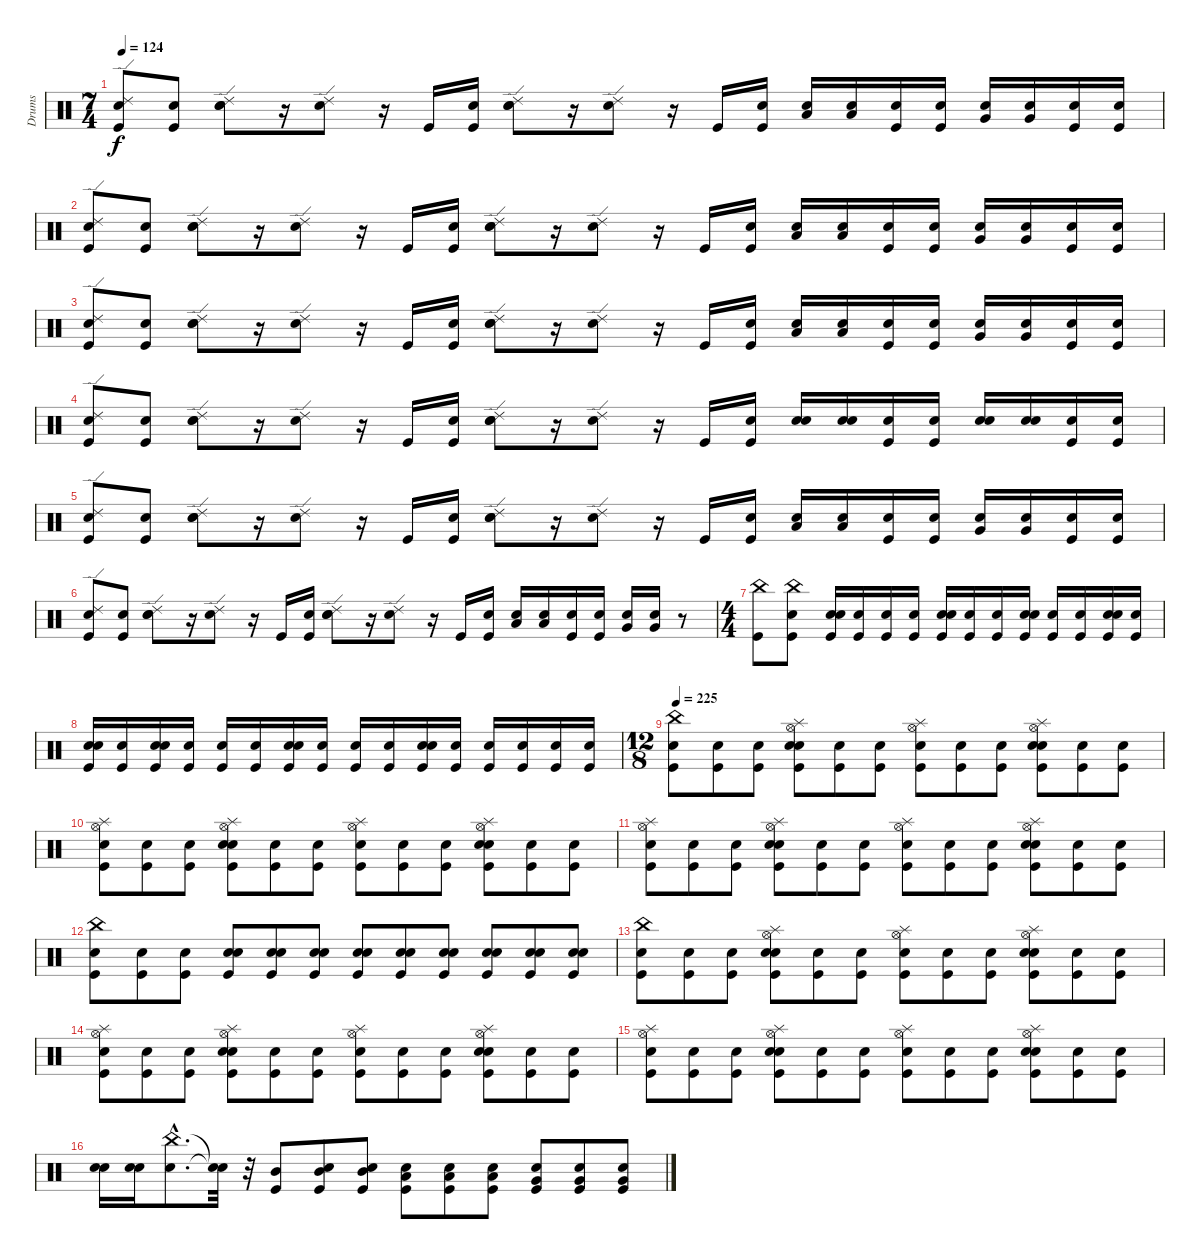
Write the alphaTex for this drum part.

\track ("Drums" "Drums") {instrument percussion}
\staff {score}
\articulation defaults
\ts (7 4)
\tempo 124
\clef neutral
\ks c
("Snare (hit)" "Kick (hit)" "Ride (edge) 2").8{dy f} ("Snare (hit)" "Kick (hit)").8 ("Snare (hit)" "Snare (hit) 2" "Ride (edge) 2").8 r.16 ("Snare (hit) 2" "Ride (edge) 2").8 r.16 "Kick (hit)".16 ("Snare (hit)" "Kick (hit)").16 ("Snare (hit)" "Snare (hit) 2" "Ride (edge) 2").8 r.16 ("Snare (hit) 2" "Ride (edge) 2").8 r.16 "Kick (hit)".16 ("Snare (hit)" "Kick (hit)").16 ("Snare (hit)" "Low Tom (hit)").16 ("Snare (hit)" "Low Tom (hit)").16 ("Snare (hit)" "Kick (hit)").16 ("Snare (hit)" "Kick (hit)").16 ("Snare (hit)" "Very Low Tom (hit)").16 ("Snare (hit)" "Very Low Tom (hit)").16 ("Snare (hit)" "Kick (hit)").16 ("Snare (hit)" "Kick (hit)").16 |
("Snare (hit)" "Kick (hit)" "Ride (edge) 2").8 ("Snare (hit)" "Kick (hit)").8 ("Snare (hit)" "Snare (hit) 2" "Ride (edge) 2").8 r.16 ("Snare (hit) 2" "Ride (edge) 2").8 r.16 "Kick (hit)".16 ("Snare (hit)" "Kick (hit)").16 ("Snare (hit)" "Snare (hit) 2" "Ride (edge) 2").8 r.16 ("Snare (hit) 2" "Ride (edge) 2").8 r.16 "Kick (hit)".16 ("Snare (hit)" "Kick (hit)").16 ("Snare (hit)" "Low Tom (hit)").16 ("Snare (hit)" "Low Tom (hit)").16 ("Snare (hit)" "Kick (hit)").16 ("Snare (hit)" "Kick (hit)").16 ("Snare (hit)" "Very Low Tom (hit)").16 ("Snare (hit)" "Very Low Tom (hit)").16 ("Snare (hit)" "Kick (hit)").16 ("Snare (hit)" "Kick (hit)").16 |
("Snare (hit)" "Kick (hit)" "Ride (edge) 2").8 ("Snare (hit)" "Kick (hit)").8 ("Snare (hit)" "Snare (hit) 2" "Ride (edge) 2").8 r.16 ("Snare (hit) 2" "Ride (edge) 2").8 r.16 "Kick (hit)".16 ("Snare (hit)" "Kick (hit)").16 ("Snare (hit)" "Snare (hit) 2" "Ride (edge) 2").8 r.16 ("Snare (hit) 2" "Ride (edge) 2").8 r.16 "Kick (hit)".16 ("Snare (hit)" "Kick (hit)").16 ("Snare (hit)" "Low Tom (hit)").16 ("Snare (hit)" "Low Tom (hit)").16 ("Snare (hit)" "Kick (hit)").16 ("Snare (hit)" "Kick (hit)").16 ("Snare (hit)" "Very Low Tom (hit)").16 ("Snare (hit)" "Very Low Tom (hit)").16 ("Snare (hit)" "Kick (hit)").16 ("Snare (hit)" "Kick (hit)").16 |
("Snare (hit)" "Kick (hit)" "Ride (edge) 2").8 ("Snare (hit)" "Kick (hit)").8 ("Snare (hit)" "Snare (hit) 2" "Ride (edge) 2").8 r.16 ("Snare (hit) 2" "Ride (edge) 2").8 r.16 "Kick (hit)".16 ("Snare (hit)" "Kick (hit)").16 ("Snare (hit)" "Snare (hit) 2" "Ride (edge) 2").8 r.16 ("Snare (hit) 2" "Ride (edge) 2").8 r.16 "Kick (hit)".16 ("Snare (hit)" "Kick (hit)").16 ("Snare (hit)" "Snare (hit) 2").16 ("Snare (hit)" "Snare (hit) 2").16 ("Snare (hit)" "Kick (hit)").16 ("Snare (hit)" "Kick (hit)").16 ("Snare (hit)" "Snare (hit) 2").16 ("Snare (hit)" "Snare (hit) 2").16 ("Snare (hit)" "Kick (hit)").16 ("Snare (hit)" "Kick (hit)").16 |
("Snare (hit)" "Kick (hit)" "Ride (edge) 2").8 ("Snare (hit)" "Kick (hit)").8 ("Snare (hit)" "Snare (hit) 2" "Ride (edge) 2").8 r.16 ("Snare (hit) 2" "Ride (edge) 2").8 r.16 "Kick (hit)".16 ("Snare (hit)" "Kick (hit)").16 ("Snare (hit)" "Snare (hit) 2" "Ride (edge) 2").8 r.16 ("Snare (hit) 2" "Ride (edge) 2").8 r.16 "Kick (hit)".16 ("Snare (hit)" "Kick (hit)").16 ("Snare (hit)" "Low Tom (hit)").16 ("Snare (hit)" "Low Tom (hit)").16 ("Snare (hit)" "Kick (hit)").16 ("Snare (hit)" "Kick (hit)").16 ("Snare (hit)" "Very Low Tom (hit)").16 ("Snare (hit)" "Very Low Tom (hit)").16 ("Snare (hit)" "Kick (hit)").16 ("Snare (hit)" "Kick (hit)").16 |
("Snare (hit)" "Kick (hit)" "Ride (edge) 2").8 ("Snare (hit)" "Kick (hit)").8 ("Snare (hit)" "Snare (hit) 2" "Ride (edge) 2").8 r.16 ("Snare (hit) 2" "Ride (edge) 2").8 r.16 "Kick (hit)".16 ("Snare (hit)" "Kick (hit)").16 ("Snare (hit)" "Snare (hit) 2" "Ride (edge) 2").8 r.16 ("Snare (hit) 2" "Ride (edge) 2").8 r.16 "Kick (hit)".16 ("Snare (hit)" "Kick (hit)").16 ("Snare (hit)" "Low Tom (hit)").16 ("Snare (hit)" "Low Tom (hit)").16 ("Snare (hit)" "Kick (hit)").16 ("Snare (hit)" "Kick (hit)").16 ("Snare (hit)" "Very Low Tom (hit)").16 ("Snare (hit)" "Very Low Tom (hit)").16 r.8 |
\ts (4 4)
("Kick (hit)" "China (hit)").8 ("Snare (hit)" "Kick (hit)" "China (hit)").8 ("Snare (hit)" "Kick (hit)" "Snare (hit) 2").16 ("Snare (hit)" "Kick (hit)").16 ("Snare (hit)" "Kick (hit)").16 ("Snare (hit)" "Kick (hit)").16 ("Snare (hit)" "Kick (hit)" "Snare (hit) 2").16 ("Snare (hit)" "Kick (hit)").16 ("Snare (hit)" "Kick (hit)").16 ("Snare (hit)" "Kick (hit)" "Snare (hit) 2").16 ("Snare (hit)" "Kick (hit)").16 ("Snare (hit)" "Kick (hit)").16 ("Snare (hit)" "Kick (hit)" "Snare (hit) 2").16 ("Snare (hit)" "Kick (hit)").16 |
("Snare (hit)" "Kick (hit)" "Snare (hit) 2").16 ("Snare (hit)" "Kick (hit)").16 ("Snare (hit)" "Kick (hit)" "Snare (hit) 2").16 ("Snare (hit)" "Kick (hit)").16 ("Snare (hit)" "Kick (hit)").16 ("Snare (hit)" "Kick (hit)").16 ("Snare (hit)" "Kick (hit)" "Snare (hit) 2").16 ("Snare (hit)" "Kick (hit)").16 ("Snare (hit)" "Kick (hit)").16 ("Snare (hit)" "Kick (hit)").16 ("Snare (hit)" "Kick (hit)" "Snare (hit) 2").16 ("Snare (hit)" "Kick (hit)").16 ("Snare (hit)" "Kick (hit)").16 ("Snare (hit)" "Kick (hit)").16 ("Snare (hit)" "Kick (hit)").16 ("Snare (hit)" "Kick (hit)").16 |
\ts (12 8)
\tempo 225
("Snare (hit)" "Kick (hit)" "China (hit)").8 ("Snare (hit)" "Kick (hit)").8 ("Snare (hit)" "Kick (hit)").8 ("Snare (hit)" "Kick (hit)" "Snare (hit) 2" "Hi-Hat (open)" "Splash (hit)").8 ("Snare (hit)" "Kick (hit)").8 ("Snare (hit)" "Kick (hit)").8 ("Snare (hit)" "Kick (hit)" "Hi-Hat (open)" "Splash (hit)").8 ("Snare (hit)" "Kick (hit)").8 ("Snare (hit)" "Kick (hit)").8 ("Snare (hit)" "Kick (hit)" "Snare (hit) 2" "Hi-Hat (open)" "Splash (hit)").8 ("Snare (hit)" "Kick (hit)").8 ("Snare (hit)" "Kick (hit)").8 |
("Snare (hit)" "Kick (hit)" "Hi-Hat (open)" "Splash (hit)").8 ("Snare (hit)" "Kick (hit)").8 ("Snare (hit)" "Kick (hit)").8 ("Snare (hit)" "Kick (hit)" "Snare (hit) 2" "Hi-Hat (open)" "Splash (hit)").8 ("Snare (hit)" "Kick (hit)").8 ("Snare (hit)" "Kick (hit)").8 ("Snare (hit)" "Kick (hit)" "Hi-Hat (open)" "Splash (hit)").8 ("Snare (hit)" "Kick (hit)").8 ("Snare (hit)" "Kick (hit)").8 ("Snare (hit)" "Kick (hit)" "Snare (hit) 2" "Hi-Hat (open)" "Splash (hit)").8 ("Snare (hit)" "Kick (hit)").8 ("Snare (hit)" "Kick (hit)").8 |
("Snare (hit)" "Kick (hit)" "Hi-Hat (open)" "Splash (hit)").8 ("Snare (hit)" "Kick (hit)").8 ("Snare (hit)" "Kick (hit)").8 ("Snare (hit)" "Kick (hit)" "Snare (hit) 2" "Hi-Hat (open)" "Splash (hit)").8 ("Snare (hit)" "Kick (hit)").8 ("Snare (hit)" "Kick (hit)").8 ("Snare (hit)" "Kick (hit)" "Hi-Hat (open)" "Splash (hit)").8 ("Snare (hit)" "Kick (hit)").8 ("Snare (hit)" "Kick (hit)").8 ("Snare (hit)" "Kick (hit)" "Snare (hit) 2" "Hi-Hat (open)" "Splash (hit)").8 ("Snare (hit)" "Kick (hit)").8 ("Snare (hit)" "Kick (hit)").8 |
("Snare (hit)" "Kick (hit)" "China (hit)").8 ("Snare (hit)" "Kick (hit)").8 ("Snare (hit)" "Kick (hit)").8 ("Snare (hit)" "Kick (hit)" "Snare (hit) 2").8 ("Snare (hit)" "Kick (hit)" "Snare (hit) 2").8 ("Snare (hit)" "Kick (hit)" "Snare (hit) 2").8 ("Snare (hit)" "Kick (hit)" "Snare (hit) 2").8 ("Snare (hit)" "Kick (hit)" "Snare (hit) 2").8 ("Snare (hit)" "Kick (hit)" "Snare (hit) 2").8 ("Snare (hit)" "Kick (hit)" "Snare (hit) 2").8 ("Snare (hit)" "Kick (hit)" "Snare (hit) 2").8 ("Snare (hit)" "Kick (hit)" "Snare (hit) 2").8 |
("Snare (hit)" "Kick (hit)" "China (hit)").8 ("Snare (hit)" "Kick (hit)").8 ("Snare (hit)" "Kick (hit)").8 ("Snare (hit)" "Kick (hit)" "Snare (hit) 2" "Hi-Hat (open)" "Splash (hit)").8 ("Snare (hit)" "Kick (hit)").8 ("Snare (hit)" "Kick (hit)").8 ("Snare (hit)" "Kick (hit)" "Hi-Hat (open)" "Splash (hit)").8 ("Snare (hit)" "Kick (hit)").8 ("Snare (hit)" "Kick (hit)").8 ("Snare (hit)" "Kick (hit)" "Snare (hit) 2" "Hi-Hat (open)" "Splash (hit)").8 ("Snare (hit)" "Kick (hit)").8 ("Snare (hit)" "Kick (hit)").8 |
("Snare (hit)" "Kick (hit)" "Hi-Hat (open)" "Splash (hit)").8 ("Snare (hit)" "Kick (hit)").8 ("Snare (hit)" "Kick (hit)").8 ("Snare (hit)" "Kick (hit)" "Snare (hit) 2" "Hi-Hat (open)" "Splash (hit)").8 ("Snare (hit)" "Kick (hit)").8 ("Snare (hit)" "Kick (hit)").8 ("Snare (hit)" "Kick (hit)" "Hi-Hat (open)" "Splash (hit)").8 ("Snare (hit)" "Kick (hit)").8 ("Snare (hit)" "Kick (hit)").8 ("Snare (hit)" "Kick (hit)" "Snare (hit) 2" "Hi-Hat (open)" "Splash (hit)").8 ("Snare (hit)" "Kick (hit)").8 ("Snare (hit)" "Kick (hit)").8 |
("Snare (hit)" "Kick (hit)" "Hi-Hat (open)" "Splash (hit)").8 ("Snare (hit)" "Kick (hit)").8 ("Snare (hit)" "Kick (hit)").8 ("Snare (hit)" "Kick (hit)" "Snare (hit) 2" "Hi-Hat (open)" "Splash (hit)").8 ("Snare (hit)" "Kick (hit)").8 ("Snare (hit)" "Kick (hit)").8 ("Snare (hit)" "Kick (hit)" "Hi-Hat (open)" "Splash (hit)").8 ("Snare (hit)" "Kick (hit)").8 ("Snare (hit)" "Kick (hit)").8 ("Snare (hit)" "Kick (hit)" "Snare (hit) 2" "Hi-Hat (open)" "Splash (hit)").8 ("Snare (hit)" "Kick (hit)").8 ("Snare (hit)" "Kick (hit)").8 |
("Snare (hit)" "Snare (hit) 2").16 ("Snare (hit)" "Snare (hit) 2").16 ("Snare (hit)"{hac} "China (hit)"{hac}).8{d} ("Snare (hit)"{t} "Snare (hit)"{t}).32 r.32 ("Kick (hit)" "Mid Tom (hit)").8 ("Snare (hit)" "Kick (hit)" "Mid Tom (hit)").8 ("Snare (hit)" "Kick (hit)" "Mid Tom (hit)").8 ("Snare (hit)" "Kick (hit)" "Low Tom (hit)").8 ("Snare (hit)" "Kick (hit)" "Low Tom (hit)").8 ("Snare (hit)" "Kick (hit)" "Low Tom (hit)").8 ("Snare (hit)" "Kick (hit)" "Very Low Tom (hit)").8 ("Snare (hit)" "Kick (hit)" "Very Low Tom (hit)").8 ("Snare (hit)" "Kick (hit)" "Very Low Tom (hit)").8
